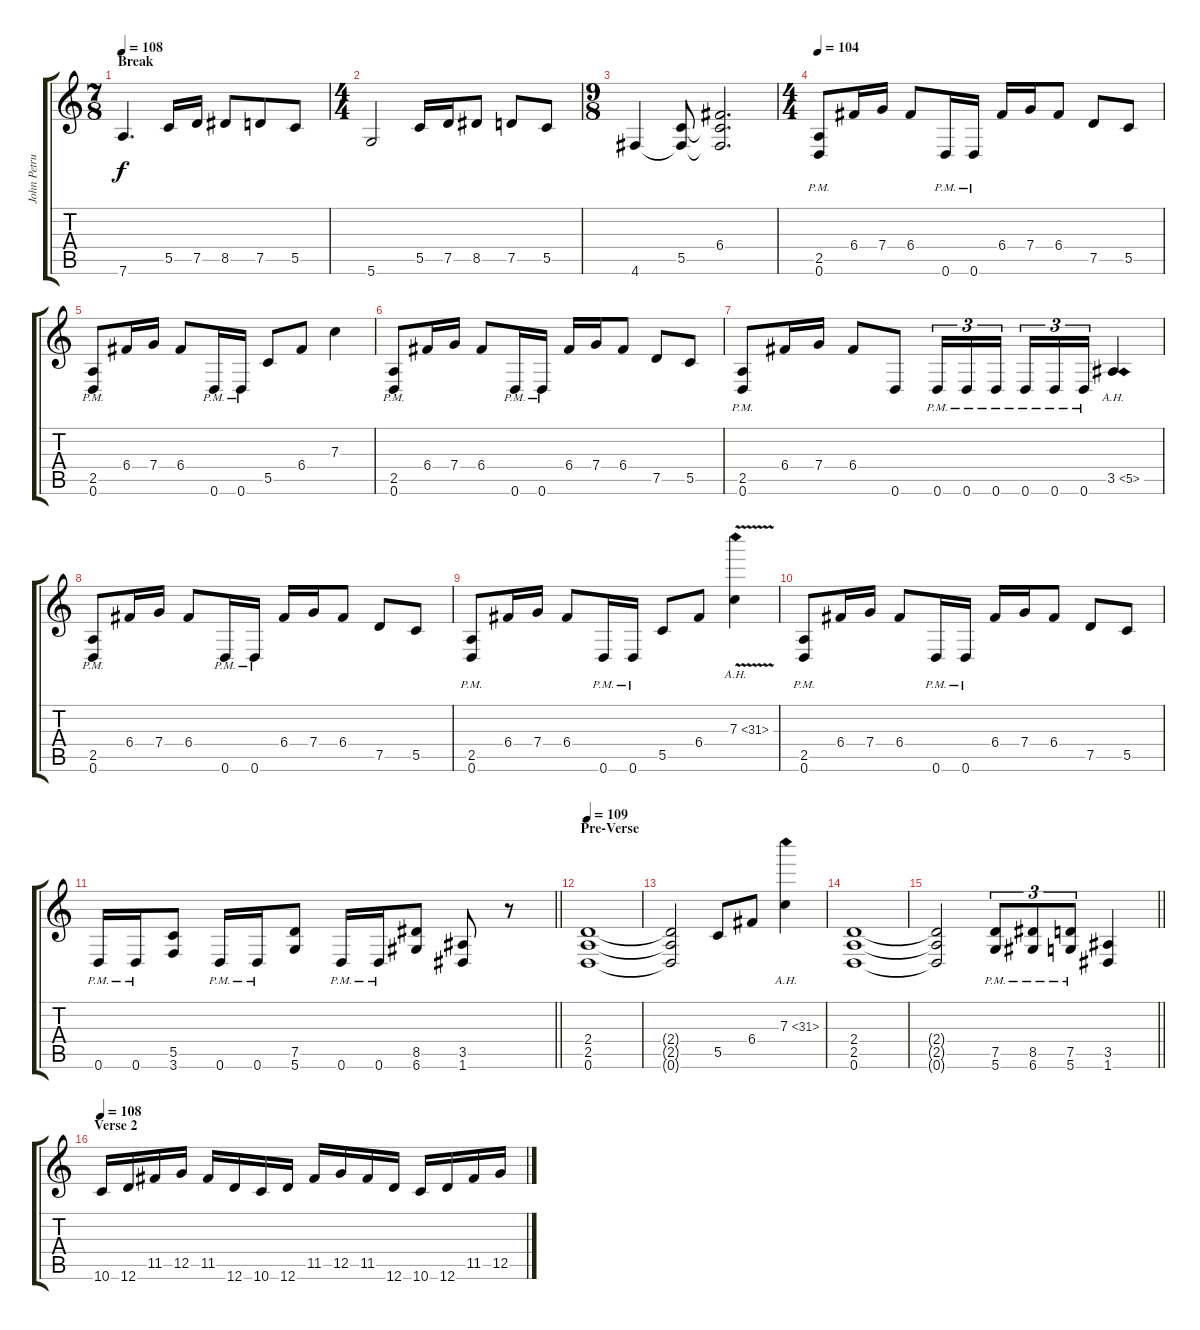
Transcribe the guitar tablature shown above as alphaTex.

\track ("John Petrucci Lead" "John Petru") {instrument electricguitarclean}
\staff {score tabs}
\tuning (D4 A3 F3 C3 G2 D2) {hide}
\ts (7 8)
\section ("" "Break")
\tempo 108
\clef g2
\ks c
7.6.4{d dy f} 5.5.16 7.5.16 8.5.8 7.5.8 5.5.8 |
\ts (4 4)
5.6.2 5.5.16 7.5.16 8.5.8 7.5.8 5.5.8 |
\ts (9 8)
4.6.4 (5.5 4.6{t}).8 (6.4 5.5{t} 4.6{t}).2{d} |
\ts (4 4)
\tempo 104
(2.5 0.6{pm}).8 6.4.16 7.4.16 6.4.8 0.6{pm}.16 0.6{pm}.16 6.4.16 7.4.16 6.4.8 7.5.8 5.5.8 |
(2.5 0.6{pm}).8 6.4.16 7.4.16 6.4.8 0.6{pm}.16 0.6{pm}.16 5.5.8 6.4.8 7.3.4 |
(2.5 0.6{pm}).8 6.4.16 7.4.16 6.4.8 0.6{pm}.16 0.6{pm}.16 6.4.16 7.4.16 6.4.8 7.5.8 5.5.8 |
(2.5 0.6{pm}).8 6.4.16 7.4.16 6.4.8 0.6.8 0.6{pm}.16{tu (3 2)} 0.6{pm}.16{tu (3 2)} 0.6{pm}.16{tu (3 2) beam splitsecondary} 0.6{pm}.16{tu (3 2)} 0.6{pm}.16{tu (3 2)} 0.6{pm}.16{tu (3 2)} 3.5{ah 2}.4 |
(2.5 0.6{pm}).8 6.4.16 7.4.16 6.4.8 0.6{pm}.16 0.6{pm}.16 6.4.16 7.4.16 6.4.8 7.5.8 5.5.8 |
(2.5 0.6{pm}).8 6.4.16 7.4.16 6.4.8 0.6{pm}.16 0.6{pm}.16 5.5.8 6.4.8 7.3{ah 24 v}.4 |
(2.5 0.6{pm}).8 6.4.16 7.4.16 6.4.8 0.6{pm}.16 0.6{pm}.16 6.4.16 7.4.16 6.4.8 7.5.8 5.5.8 |
\barLineRight lightlight
0.6{pm}.16 0.6{pm}.16 (5.5 3.6).8 0.6{pm}.16 0.6{pm}.16 (7.5 5.6).8 0.6{pm}.16 0.6{pm}.16 (8.5 6.6).8 (3.5 1.6).8 r.8 |
\section ("" "Pre-Verse")
\tempo 109
(2.4 2.5 0.6).1 |
(2.4{t} 2.5{t} 0.6{t}).2 5.5.8 6.4.8 7.3{ah 24}.4 |
(2.4 2.5 0.6).1 |
\barLineRight lightlight
(2.4{t} 2.5{t} 0.6{t}).2 (7.5{pm} 5.6{pm}).8{tu (3 2)} (8.5{pm} 6.6{pm}).8{tu (3 2)} (7.5{pm} 5.6{pm}).8{tu (3 2)} (3.5 1.6).4 |
\section ("" "Verse 2")
\tempo 108
10.6.16 12.6.16 11.5.16 12.5.16 11.5.16 12.6.16 10.6.16 12.6.16 11.5.16 12.5.16 11.5.16 12.6.16 10.6.16 12.6.16 11.5.16 12.5.16
